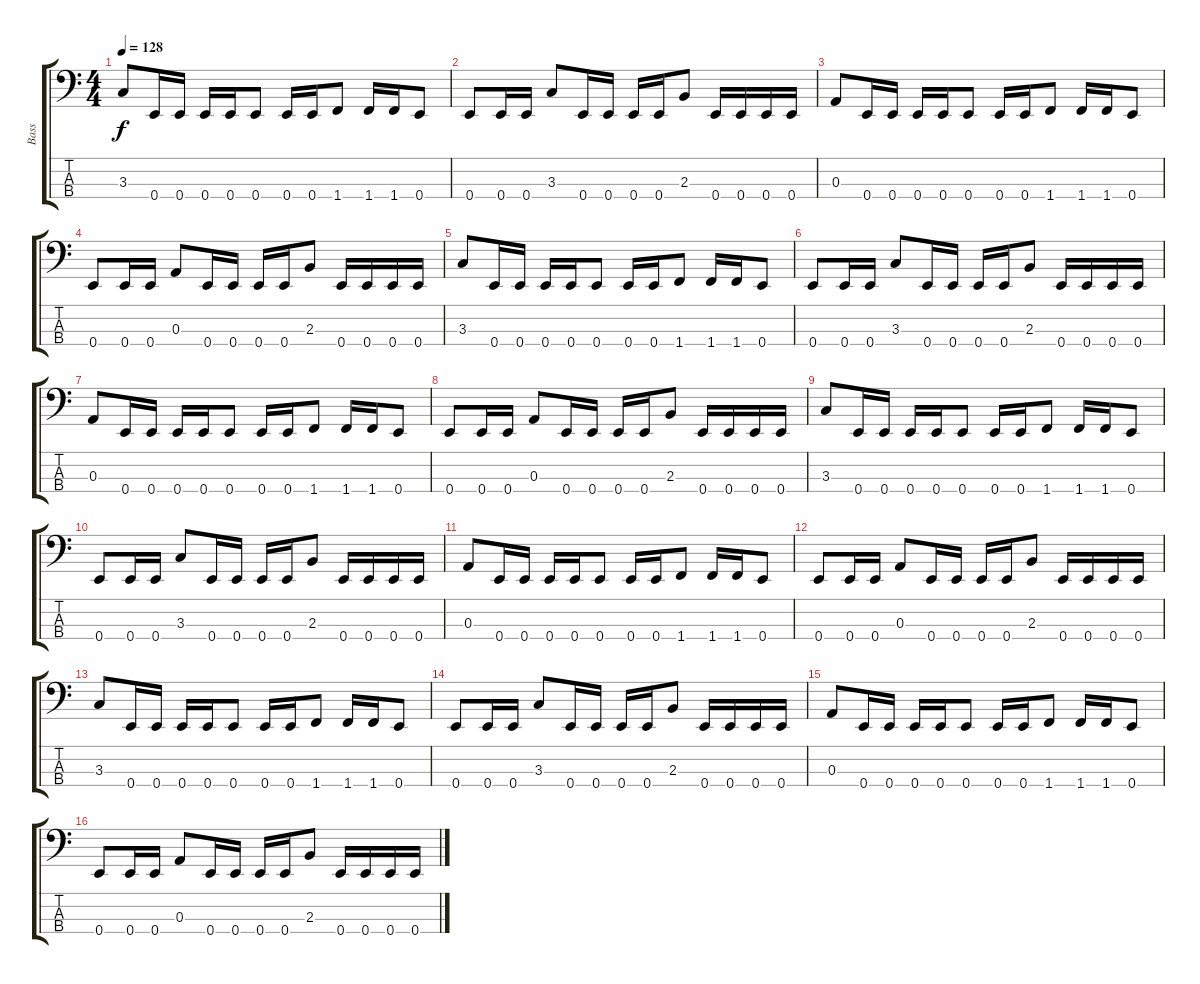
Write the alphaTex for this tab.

\track ("Bass" "Bass") {instrument electricbassfinger}
\staff {score tabs}
\tuning (G2 D2 A1 E1) {hide}
\ts (4 4)
\tempo 128
\clef f4
\ks c
3.3.8{dy f} 0.4.16 0.4.16 0.4.16 0.4.16 0.4.8 0.4.16 0.4.16 1.4.8 1.4.16 1.4.16 0.4.8 |
0.4.8 0.4.16 0.4.16 3.3.8 0.4.16 0.4.16 0.4.16 0.4.16 2.3.8 0.4.16 0.4.16 0.4.16 0.4.16 |
0.3.8 0.4.16 0.4.16 0.4.16 0.4.16 0.4.8 0.4.16 0.4.16 1.4.8 1.4.16 1.4.16 0.4.8 |
0.4.8 0.4.16 0.4.16 0.3.8 0.4.16 0.4.16 0.4.16 0.4.16 2.3.8 0.4.16 0.4.16 0.4.16 0.4.16 |
3.3.8 0.4.16 0.4.16 0.4.16 0.4.16 0.4.8 0.4.16 0.4.16 1.4.8 1.4.16 1.4.16 0.4.8 |
0.4.8 0.4.16 0.4.16 3.3.8 0.4.16 0.4.16 0.4.16 0.4.16 2.3.8 0.4.16 0.4.16 0.4.16 0.4.16 |
0.3.8 0.4.16 0.4.16 0.4.16 0.4.16 0.4.8 0.4.16 0.4.16 1.4.8 1.4.16 1.4.16 0.4.8 |
0.4.8 0.4.16 0.4.16 0.3.8 0.4.16 0.4.16 0.4.16 0.4.16 2.3.8 0.4.16 0.4.16 0.4.16 0.4.16 |
3.3.8 0.4.16 0.4.16 0.4.16 0.4.16 0.4.8 0.4.16 0.4.16 1.4.8 1.4.16 1.4.16 0.4.8 |
0.4.8 0.4.16 0.4.16 3.3.8 0.4.16 0.4.16 0.4.16 0.4.16 2.3.8 0.4.16 0.4.16 0.4.16 0.4.16 |
0.3.8 0.4.16 0.4.16 0.4.16 0.4.16 0.4.8 0.4.16 0.4.16 1.4.8 1.4.16 1.4.16 0.4.8 |
0.4.8 0.4.16 0.4.16 0.3.8 0.4.16 0.4.16 0.4.16 0.4.16 2.3.8 0.4.16 0.4.16 0.4.16 0.4.16 |
3.3.8 0.4.16 0.4.16 0.4.16 0.4.16 0.4.8 0.4.16 0.4.16 1.4.8 1.4.16 1.4.16 0.4.8 |
0.4.8 0.4.16 0.4.16 3.3.8 0.4.16 0.4.16 0.4.16 0.4.16 2.3.8 0.4.16 0.4.16 0.4.16 0.4.16 |
0.3.8 0.4.16 0.4.16 0.4.16 0.4.16 0.4.8 0.4.16 0.4.16 1.4.8 1.4.16 1.4.16 0.4.8 |
0.4.8 0.4.16 0.4.16 0.3.8 0.4.16 0.4.16 0.4.16 0.4.16 2.3.8 0.4.16 0.4.16 0.4.16 0.4.16
